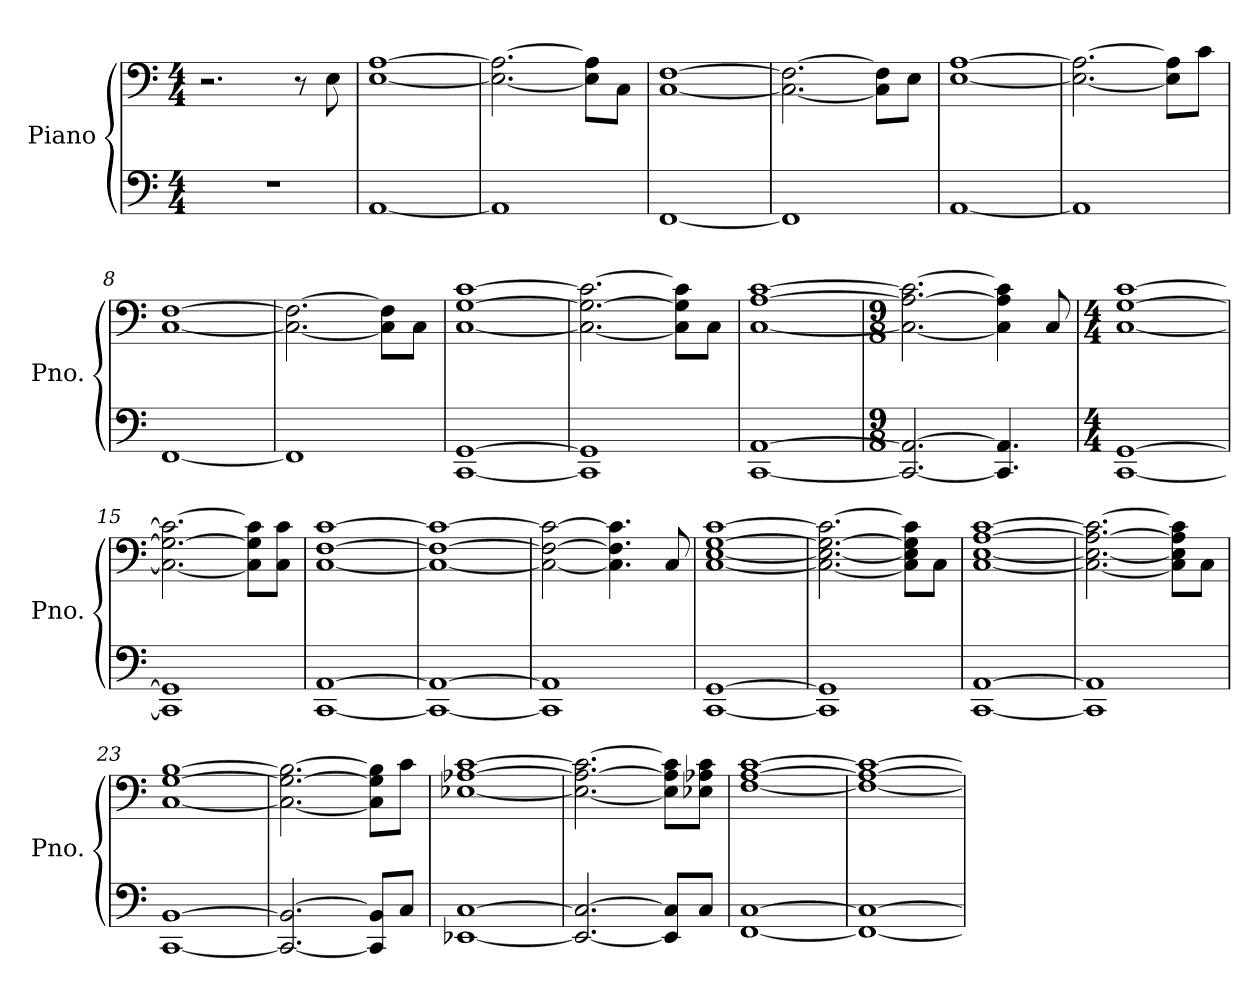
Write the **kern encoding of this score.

**kern	**kern
*part1	*part1
*staff2	*staff1
*I"Piano	*
*I'Pno.	*
*clefF4	*clefF4
*k[]	*k[]
*M4/4	*M4/4
*MM80	*MM80
=1	=1
1r	2.r
.	8r
.	8E\
=2	=2
[1AA	[1E [1A
=3	=3
1AA]	2.E\_ 2.A\_
.	8E\] 8A\]L
.	8C\J
=4	=4
[1FF	[1C [1F
!!LO:LB:g=z
=5	=5
1FF]	2.C\_ 2.F\_
.	8C\] 8F\]L
.	8E\J
=6	=6
[1AA	[1E [1A
=7	=7
1AA]	2.E\_ 2.A\_
.	8E\] 8A\]L
.	8c\J
=8	=8
[1FF	[1C [1F
!!LO:LB:g=z
=9	=9
1FF]	2.C\_ 2.F\_
.	8C\] 8F\]L
.	8C\J
=10	=10
[1CC [1GG	[1C [1G [1c
=11	=11
1CC] 1GG]	2.C\_ 2.G\_ 2.c\_
.	8C\] 8G\] 8c\]L
.	8C\J
=12	=12
[1CC [1AA	[1C [1A [1c
!!LO:LB:g=z
=13	=13
*M9/8	*M9/8
2.CC/_ 2.AA/_	2.C\_ 2.A\_ 2.c\_
4.CC/] 4.AA/]	4C\] 4A\] 4c\]
.	8C/
=14	=14
*M4/4	*M4/4
[1CC [1GG	[1C [1G [1c
=15	=15
1CC] 1GG]	2.C\_ 2.G\_ 2.c\_
.	8C\] 8G\] 8c\]L
.	8C\ 8c\J
=16	=16
[1CC [1AA	[1C [1F [1c
!!LO:PB:g=z
=17	=17
1CC_ 1AA_	1C_ 1F_ 1c_
=18	=18
1CC] 1AA]	2C\_ 2F\_ 2c\_
.	4.C\] 4.F\] 4.c\]
.	8C/
=19	=19
[1CC [1GG	[1C [1E [1G [1c
=20	=20
1CC] 1GG]	2.C\_ 2.E\_ 2.G\_ 2.c\_
.	8C\] 8E\] 8G\] 8c\]L
.	8C\J
!!LO:LB:g=z
=21	=21
[1CC [1AA	[1C [1E [1A [1c
=22	=22
1CC] 1AA]	2.C\_ 2.E\_ 2.A\_ 2.c\_
.	8C\] 8E\] 8A\] 8c\]L
.	8C\J
=23	=23
[1CC [1BB	[1C [1G [1B
=24	=24
2.CC/_ 2.BB/_	2.C\_ 2.G\_ 2.B\_
8CC/] 8BB/]L	8C\] 8G\] 8B\]L
8C/J	8c\J
!!LO:LB:g=z
=25	=25
[1EE-X [1C	[1E-X [1A-X [1c
=26	=26
2.EE-/_ 2.C/_	2.E-\_ 2.A-\_ 2.c\_
8EE-/] 8C/]L	8E-\] 8A-\] 8c\]L
8C/J	8E-X\ 8A-X\ 8c\J
=27	=27
[1FF [1C	[1F [1A [1c
=28	=28
1FF_ 1C_	1F_ 1A_ 1c_
=	=
*-	*-
